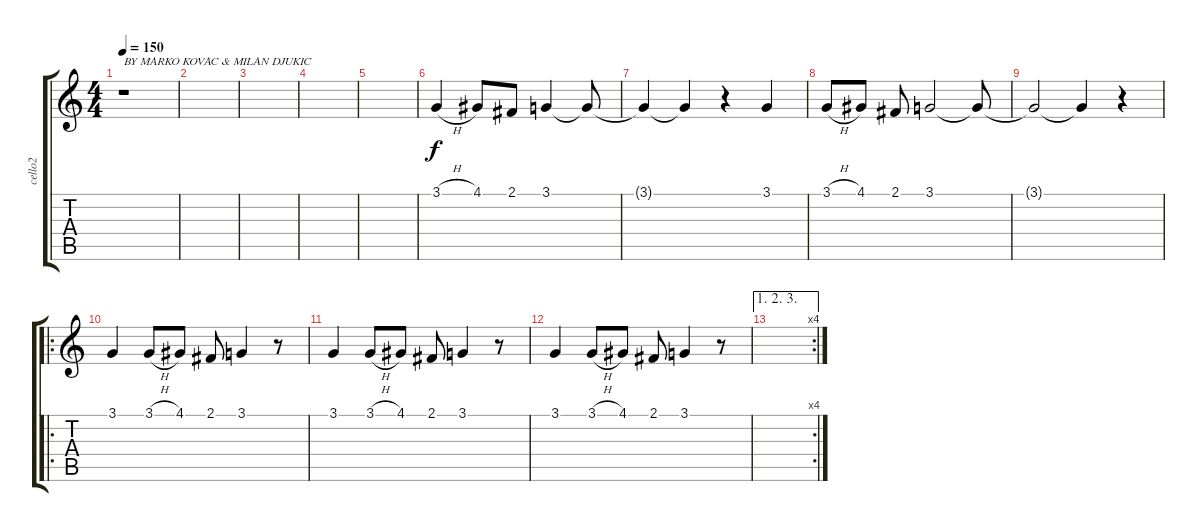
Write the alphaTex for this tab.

\track ("cello2" "cello2") {instrument sitar}
\staff {score tabs}
\tuning (E4 B3 G3 D3 A2 E2) {hide}
\ts (4 4)
\tempo 150
\clef g2
\ks c
r.1{txt "BY MARKO KOVAC & MILAN DJUKIC" dy f instrument sitar} |
|
|
|
|
3.1{h}.4 4.1.8 2.1.8 3.1.4 3.1{t}.8 |
3.1{t}.4 3.1{t}.4 r.4 3.1.4 |
3.1{h}.8 4.1.8 2.1.8 3.1.2 3.1{t}.8 |
3.1{t}.2 3.1{t}.4 r.4 |
\ro
3.1.4 3.1{h}.8 4.1.8 2.1.8 3.1.4 r.8 |
3.1.4 3.1{h}.8 4.1.8 2.1.8 3.1.4 r.8 |
3.1.4 3.1{h}.8 4.1.8 2.1.8 3.1.4 r.8 |
\ae (1 2 3)
\rc 4
